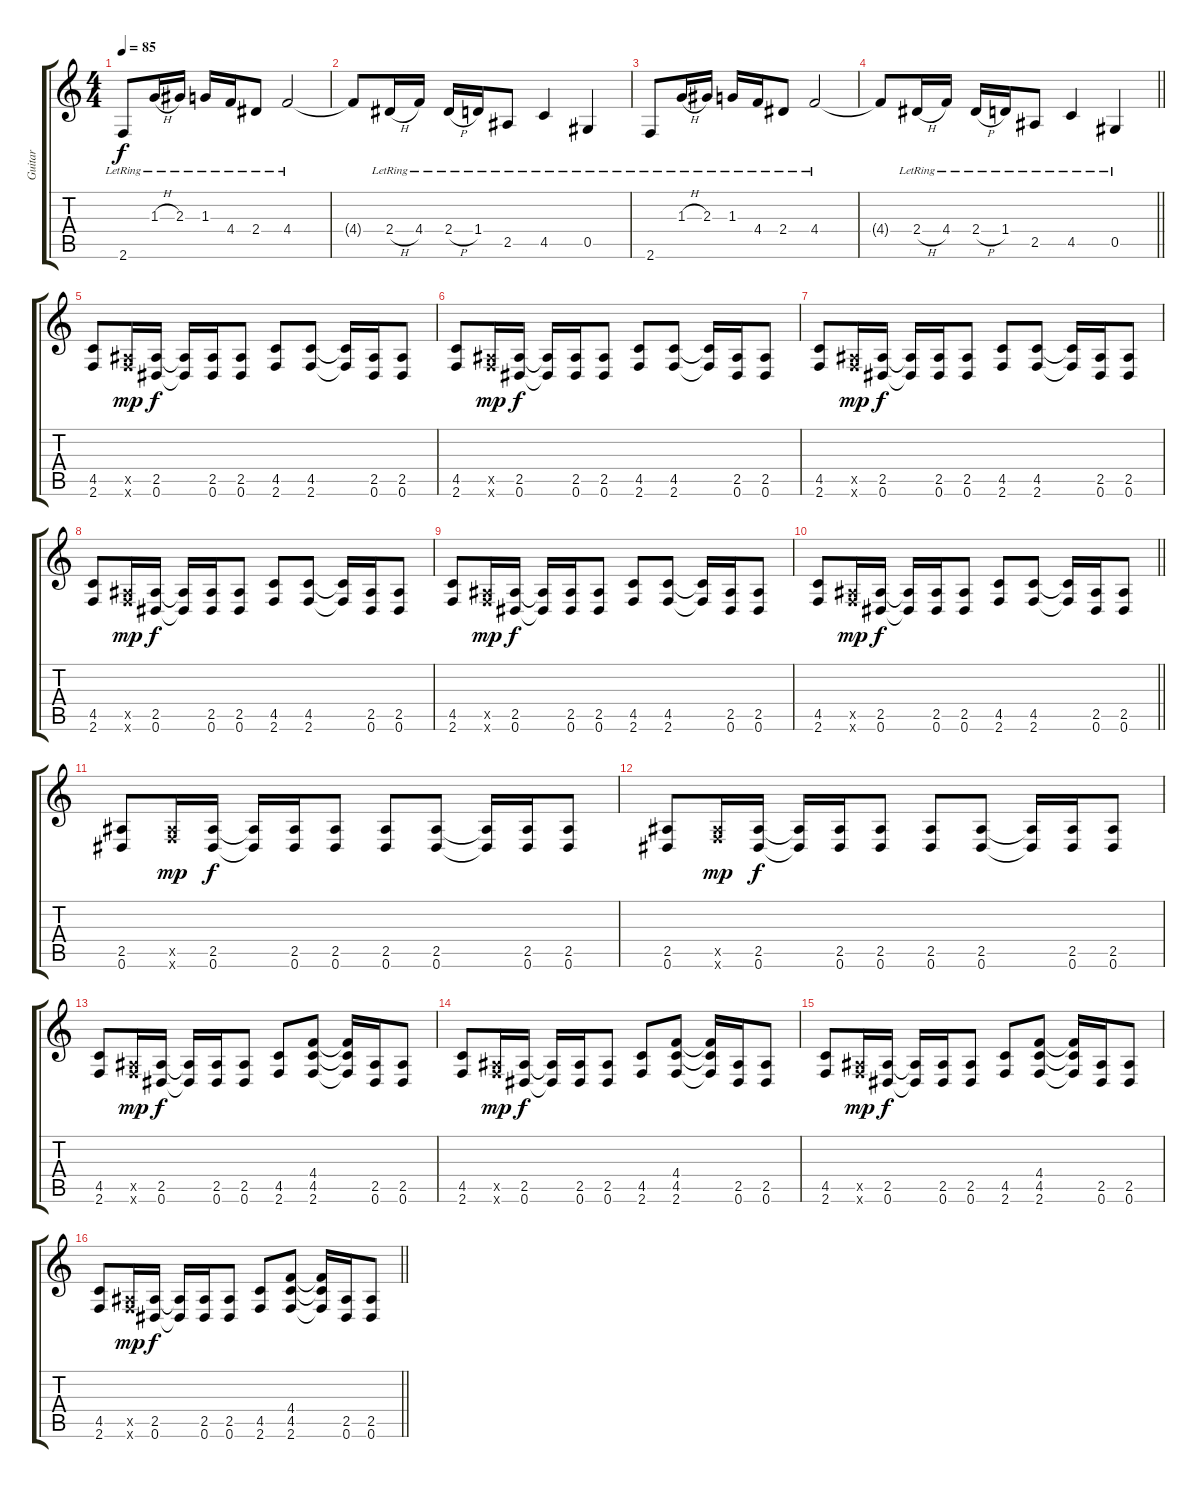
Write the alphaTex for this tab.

\track ("Guitar" "Guitar") {instrument acousticguitarsteel}
\staff {score tabs}
\tuning (Eb4 Bb3 Gb3 Db3 Ab2 Eb2) {hide}
\ts (4 4)
\tempo 85
\clef g2
\ks c
2.6{lr}.8{dy f instrument acousticguitarsteel} 1.3{h lr}.16 2.3{lr}.16 1.3{lr}.16 4.4{lr}.16 2.4{lr}.8 4.4{lr}.2 |
4.4{t}.8 2.4{h lr}.16 4.4{lr}.16 2.4{h lr}.16 1.4{lr}.16 2.5{lr}.8 4.5{lr}.4 0.5{lr}.4 |
2.6{lr}.8 1.3{h lr}.16 2.3{lr}.16 1.3{lr}.16 4.4{lr}.16 2.4{lr}.8 4.4{lr}.2 |
\barLineRight lightlight
4.4{t}.8 2.4{h lr}.16 4.4{lr}.16 2.4{h lr}.16 1.4{lr}.16 2.5{lr}.8 4.5{lr}.4 0.5{lr}.4 |
\section ("" "")
(4.5 2.6).8 (2.5{x} 2.6{x}).16{dy mp} (2.5 0.6).16{dy f} (2.5{t} 0.6{t}).16 (2.5 0.6).16 (2.5 0.6).8 (4.5 2.6).8 (4.5 2.6).8 (4.5{t} 2.6{t}).16 (2.5 0.6).16 (2.5 0.6).8 |
(4.5 2.6).8 (2.5{x} 2.6{x}).16{dy mp} (2.5 0.6).16{dy f} (2.5{t} 0.6{t}).16 (2.5 0.6).16 (2.5 0.6).8 (4.5 2.6).8 (4.5 2.6).8 (4.5{t} 2.6{t}).16 (2.5 0.6).16 (2.5 0.6).8 |
(4.5 2.6).8 (2.5{x} 2.6{x}).16{dy mp} (2.5 0.6).16{dy f} (2.5{t} 0.6{t}).16 (2.5 0.6).16 (2.5 0.6).8 (4.5 2.6).8 (4.5 2.6).8 (4.5{t} 2.6{t}).16 (2.5 0.6).16 (2.5 0.6).8 |
(4.5 2.6).8 (2.5{x} 2.6{x}).16{dy mp} (2.5 0.6).16{dy f} (2.5{t} 0.6{t}).16 (2.5 0.6).16 (2.5 0.6).8 (4.5 2.6).8 (4.5 2.6).8 (4.5{t} 2.6{t}).16 (2.5 0.6).16 (2.5 0.6).8 |
(4.5 2.6).8 (2.5{x} 2.6{x}).16{dy mp} (2.5 0.6).16{dy f} (2.5{t} 0.6{t}).16 (2.5 0.6).16 (2.5 0.6).8 (4.5 2.6).8 (4.5 2.6).8 (4.5{t} 2.6{t}).16 (2.5 0.6).16 (2.5 0.6).8 |
\barLineRight lightlight
(4.5 2.6).8 (2.5{x} 2.6{x}).16{dy mp} (2.5 0.6).16{dy f} (2.5{t} 0.6{t}).16 (2.5 0.6).16 (2.5 0.6).8 (4.5 2.6).8 (4.5 2.6).8 (4.5{t} 2.6{t}).16 (2.5 0.6).16 (2.5 0.6).8 |
\section ("" "")
(2.5 0.6).8 (2.5{x} 2.6{x}).16{dy mp} (2.5 0.6).16{dy f} (2.5{t} 0.6{t}).16 (2.5 0.6).16 (2.5 0.6).8 (2.5 0.6).8 (2.5 0.6).8 (2.5{t} 0.6{t}).16 (2.5 0.6).16 (2.5 0.6).8 |
(2.5 0.6).8 (2.5{x} 2.6{x}).16{dy mp} (2.5 0.6).16{dy f} (2.5{t} 0.6{t}).16 (2.5 0.6).16 (2.5 0.6).8 (2.5 0.6).8 (2.5 0.6).8 (2.5{t} 0.6{t}).16 (2.5 0.6).16 (2.5 0.6).8 |
(4.5 2.6).8 (2.5{x} 2.6{x}).16{dy mp} (2.5 0.6).16{dy f} (2.5{t} 0.6{t}).16 (2.5 0.6).16 (2.5 0.6).8 (4.5 2.6).8 (4.4 4.5 2.6).8 (4.4{t} 4.5{t} 2.6{t}).16 (2.5 0.6).16 (2.5 0.6).8 |
(4.5 2.6).8 (2.5{x} 2.6{x}).16{dy mp} (2.5 0.6).16{dy f} (2.5{t} 0.6{t}).16 (2.5 0.6).16 (2.5 0.6).8 (4.5 2.6).8 (4.4 4.5 2.6).8 (4.4{t} 4.5{t} 2.6{t}).16 (2.5 0.6).16 (2.5 0.6).8 |
(4.5 2.6).8 (2.5{x} 2.6{x}).16{dy mp} (2.5 0.6).16{dy f} (2.5{t} 0.6{t}).16 (2.5 0.6).16 (2.5 0.6).8 (4.5 2.6).8 (4.4 4.5 2.6).8 (4.4{t} 4.5{t} 2.6{t}).16 (2.5 0.6).16 (2.5 0.6).8 |
\barLineRight lightlight
(4.5 2.6).8 (2.5{x} 2.6{x}).16{dy mp} (2.5 0.6).16{dy f} (2.5{t} 0.6{t}).16 (2.5 0.6).16 (2.5 0.6).8 (4.5 2.6).8 (4.4 4.5 2.6).8 (4.4{t} 4.5{t} 2.6{t}).16 (2.5 0.6).16 (2.5 0.6).8
